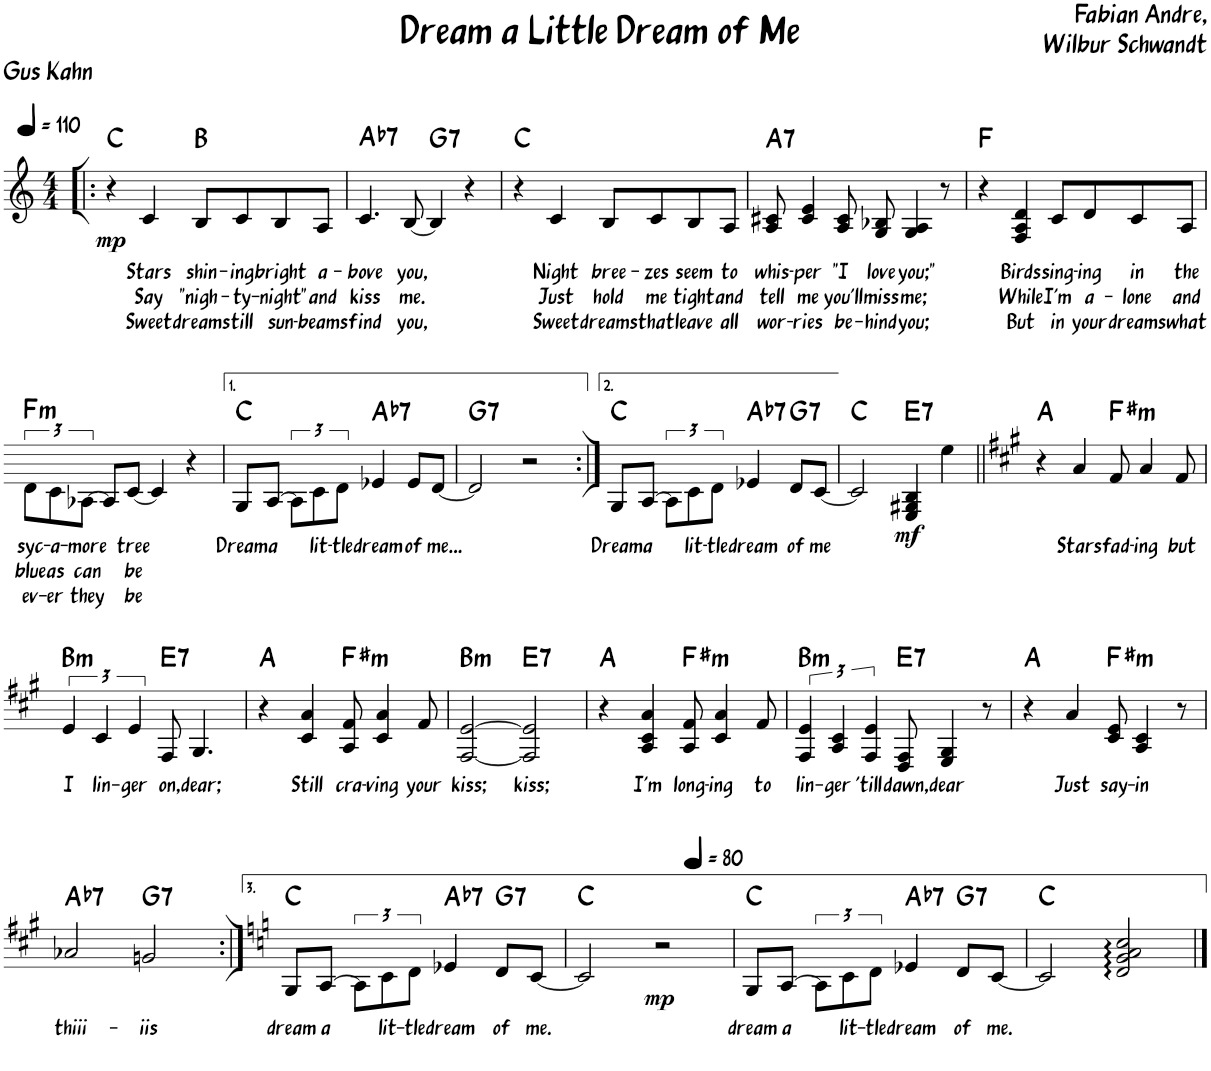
**kern	**text	**text	**text	**dynam	**harte
*part1	*part1	*part1	*part1	*part1	*part1
*staff1	*staff1	*staff1	*staff1	*staff1	*
*I"Piano	*	*	*	*	*
*I'Pno.	*	*	*	*	*
*clefG2	*	*	*	*	*
*k[]	*	*	*	*	*
*M4/4	*	*	*	*	*
*MM110	*	*	*	*	*
=1!|:	=1!|:	=1!|:	=1!|:	=1!|:	=1!|:
!	!	!	!	!LO:DY:b	!
4r	.	.	.	mp	C:maj
!	!LO:LY:b	!LO:LY:b	!LO:LY:b	!	!
4c/	Stars	Say	Sweet	.	.
!	!LO:LY:b	!LO:LY:b	!LO:LY:b	!	!
8B/L	shin-	"nigh-	dreams	.	B:maj
!	!LO:LY:b	!LO:LY:b	!LO:LY:b	!	!
8c/	-ing	-ty-	till	.	.
!	!LO:LY:b	!LO:LY:b	!LO:LY:b	!	!
8B/	bright	-night"	sun-	.	.
!	!LO:LY:b	!LO:LY:b	!LO:LY:b	!	!
8A/J	a-	and	-beams	.	.
=2	=2	=2	=2	=2	=2
!	!LO:LY:b	!LO:LY:b	!LO:LY:b	!	!LO:H:kt=7
4.c/	-bove	kiss	find	.	Ab:7
!	!LO:LY:b	!LO:LY:b	!LO:LY:b	!	!
[8B/	you,	me.	you,	.	.
!	!	!	!	!	!LO:H:kt=7
4B/]	.	.	.	.	G:7
4r	.	.	.	.	.
=3	=3	=3	=3	=3	=3
4r	.	.	.	.	C:maj
!	!LO:LY:b	!LO:LY:b	!LO:LY:b	!	!
4c/	Night	Just	Sweet	.	.
!	!LO:LY:b	!LO:LY:b	!LO:LY:b	!	!
8B/L	bree-	hold	dreams	.	.
!	!LO:LY:b	!LO:LY:b	!LO:LY:b	!	!
8c/	-zes	me	that	.	.
!	!LO:LY:b	!LO:LY:b	!LO:LY:b	!	!
8B/	seem	tight	leave	.	.
!	!LO:LY:b	!LO:LY:b	!LO:LY:b	!	!
8A/J	to	and	all	.	.
=4	=4	=4	=4	=4	=4
!	!LO:LY:b	!LO:LY:b	!LO:LY:b	!	!LO:H:kt=7
8A/ 8c#X/	whis-	tell	wor-	.	A:7
!	!LO:LY:b	!LO:LY:b	!LO:LY:b	!	!
4c#/ 4e/	-per	me	-ries	.	.
!	!LO:LY:b	!LO:LY:b	!LO:LY:b	!	!
8A/ 8c#/	"I	you'll	be-	.	.
!	!LO:LY:b	!LO:LY:b	!LO:LY:b	!	!
8G/ 8B-X/	love	miss	-hind	.	.
!	!LO:LY:b	!LO:LY:b	!LO:LY:b	!	!
4G/ 4A/	you;"	me;	you;	.	.
8r	.	.	.	.	.
=5	=5	=5	=5	=5	=5
4r	.	.	.	.	F:maj
!	!LO:LY:b	!LO:LY:b	!LO:LY:b	!	!
4F/ 4A/ 4d/	Birds	While	But	.	.
!	!LO:LY:b	!LO:LY:b	!LO:LY:b	!	!
8c/L	sing-	I'm	in	.	.
!	!LO:LY:b	!LO:LY:b	!LO:LY:b	!	!
8d/	-ing	a-	your	.	.
!	!LO:LY:b	!LO:LY:b	!LO:LY:b	!	!
8c/	in	-lone	dreams	.	.
!	!LO:LY:b	!LO:LY:b	!LO:LY:b	!	!
8A/J	the	and	what	.	.
!!LO:LB:g=z
=6	=6	=6	=6	=6	=6
!	!LO:LY:b	!LO:LY:b	!LO:LY:b	!	!LO:H:kt=m
12d\L	syc-	blue	ev-	.	F:min
!	!LO:LY:b	!LO:LY:b	!LO:LY:b	!	!
12c\	-a-	as	-er	.	.
!	!LO:LY:b	!LO:LY:b	!LO:LY:b	!	!
[12A-X\J	-more	can	they	.	.
8A-/L]	.	.	.	.	.
!	!LO:LY:b	!LO:LY:b	!LO:LY:b	!	!
[8c/J	tree	be	be	.	.
4c/]	.	.	.	.	.
4r	.	.	.	.	.
=7	=7	=7	=7	=7	=7
!	!LO:LY:b	!	!	!	!
8G/L	Dream	.	.	.	C:maj
!	!LO:LY:b	!	!	!	!
[8A/J	a	.	.	.	.
12A\L]	.	.	.	.	.
!	!LO:LY:b	!	!	!	!
12c\	lit-	.	.	.	.
!	!LO:LY:b	!	!	!	!
12d\J	-tle	.	.	.	.
!	!LO:LY:b	!	!	!	!LO:H:kt=7
4e-X/	dream	.	.	.	Ab:7
!	!LO:LY:b	!	!	!	!
8e-/L	of	.	.	.	.
!	!LO:LY:b	!	!	!	!
[8d/J	me...	.	.	.	.
=8	=8	=8	=8	=8	=8
!	!	!	!	!	!LO:H:kt=7
2d/]	.	.	.	.	G:7
2r	.	.	.	.	.
=9:|!	=9:|!	=9:|!	=9:|!	=9:|!	=9:|!
!	!LO:LY:b	!	!	!	!
8G/L	Dream	.	.	.	C:maj
!	!LO:LY:b	!	!	!	!
[8A/J	a	.	.	.	.
12A\L]	.	.	.	.	.
!	!LO:LY:b	!	!	!	!
12c\	lit-	.	.	.	.
!	!LO:LY:b	!	!	!	!
12d\J	-tle	.	.	.	.
!	!LO:LY:b	!	!	!	!LO:H:kt=7
4e-X/	dream	.	.	.	Ab:7
!	!LO:LY:b	!	!	!	!LO:H:kt=7
8d/L	of	.	.	.	G:7
!	!LO:LY:b	!	!	!	!
[8c/J	me	.	.	.	.
=10	=10	=10	=10	=10	=10
2c/]	.	.	.	.	C:maj
!	!	!	!	!LO:DY:b	!LO:H:kt=7
4E/ 4G#X/ 4B/	.	.	.	mf	E:7
4ee\	.	.	.	.	.
=11||	=11||	=11||	=11||	=11||	=11||
*k[f#c#g#]	*	*	*	*	*
4r	.	.	.	.	A:maj
!	!LO:LY:b	!	!	!	!
4a/	Stars	.	.	.	.
!	!LO:LY:b	!	!	!	!LO:H:kt=m
8f#/	fad-	.	.	.	F#:min
!	!LO:LY:b	!	!	!	!
4a/	-ing	.	.	.	.
!	!LO:LY:b	!	!	!	!
8f#/	but	.	.	.	.
!!LO:LB:g=z
=12	=12	=12	=12	=12	=12
!	!LO:LY:b	!	!	!	!LO:H:kt=m
6e/	I	.	.	.	B:min
!	!LO:LY:b	!	!	!	!
6c#/	lin-	.	.	.	.
!	!LO:LY:b	!	!	!	!
6e/	-ger	.	.	.	.
!	!LO:LY:b	!	!	!	!LO:H:kt=7
8F#/	on,	.	.	.	E:7
!	!LO:LY:b	!	!	!	!
4.G#/	dear;	.	.	.	.
=13	=13	=13	=13	=13	=13
4r	.	.	.	.	A:maj
!	!LO:LY:b	!	!	!	!
4c#/ 4a/	Still	.	.	.	.
!	!LO:LY:b	!	!	!	!LO:H:kt=m
8A/ 8f#/	cra-	.	.	.	F#:min
!	!LO:LY:b	!	!	!	!
4c#/ 4a/	-ving	.	.	.	.
!	!LO:LY:b	!	!	!	!
8f#/	your	.	.	.	.
=14	=14	=14	=14	=14	=14
!	!LO:LY:b	!	!	!	!LO:H:kt=m
[2F#/ [2e/	kiss;	.	.	.	B:min
!	!LO:LY:b	!	!	!	!LO:H:kt=7
2F#/] 2e/]	kiss;	.	.	.	E:7
=15	=15	=15	=15	=15	=15
4r	.	.	.	.	A:maj
!	!LO:LY:b	!	!	!	!
4A/ 4c#/ 4a/	I'm	.	.	.	.
!	!LO:LY:b	!	!	!	!LO:H:kt=m
8A/ 8f#/	long-	.	.	.	F#:min
!	!LO:LY:b	!	!	!	!
4c#/ 4a/	-ing	.	.	.	.
!	!LO:LY:b	!	!	!	!
8f#/	to	.	.	.	.
=16	=16	=16	=16	=16	=16
!	!LO:LY:b	!	!	!	!LO:H:kt=m
6F#/ 6e/	lin-	.	.	.	B:min
!	!LO:LY:b	!	!	!	!
6A/ 6c#/	-ger	.	.	.	.
!	!LO:LY:b	!	!	!	!
6F#/ 6e/	'till	.	.	.	.
!	!LO:LY:b	!	!	!	!LO:H:kt=7
8D/ 8F#/	dawn,	.	.	.	E:7
!	!LO:LY:b	!	!	!	!
4E/ 4G#/	dear	.	.	.	.
8r	.	.	.	.	.
=17	=17	=17	=17	=17	=17
4r	.	.	.	.	A:maj
!	!LO:LY:b	!	!	!	!
4a/	Just	.	.	.	.
!	!LO:LY:b	!	!	!	!LO:H:kt=m
8c#/ 8e/	say-	.	.	.	F#:min
!	!LO:LY:b	!	!	!	!
4A/ 4c#/	-in	.	.	.	.
8r	.	.	.	.	.
!!LO:LB:g=z
=18	=18	=18	=18	=18	=18
!	!LO:LY:b	!	!	!	!LO:H:kt=7
2a-X/	thiii-	.	.	.	Ab:7
!	!LO:LY:b	!	!	!	!LO:H:kt=7
2gn/	-iis	.	.	.	G:7
=19:|!	=19:|!	=19:|!	=19:|!	=19:|!	=19:|!
*k[]	*	*	*	*	*
!	!LO:LY:b	!	!	!	!
8G/L	dream	.	.	.	C:maj
!	!LO:LY:b	!	!	!	!
[8A/J	a	.	.	.	.
12A\L]	.	.	.	.	.
!	!LO:LY:b	!	!	!	!
12c\	lit-	.	.	.	.
!	!LO:LY:b	!	!	!	!
12d\J	-tle	.	.	.	.
!	!LO:LY:b	!	!	!	!LO:H:kt=7
4e-X/	dream	.	.	.	Ab:7
!	!LO:LY:b	!	!	!	!LO:H:kt=7
8d/L	of	.	.	.	G:7
!	!LO:LY:b	!	!	!	!
[8c/J	me.	.	.	.	.
=20	=20	=20	=20	=20	=20
2c/]	.	.	.	.	C:maj
!	!	!	!	!LO:DY:b	!
2r	.	.	.	mp	.
=21	=21	=21	=21	=21	=21
*MM80	*	*	*	*	*
!	!LO:LY:b	!	!	!	!
8G/L	dream	.	.	.	C:maj
!	!LO:LY:b	!	!	!	!
[8A/J	a	.	.	.	.
12A\L]	.	.	.	.	.
!	!LO:LY:b	!	!	!	!
12c\	lit-	.	.	.	.
!	!LO:LY:b	!	!	!	!
12d\J	-tle	.	.	.	.
!	!LO:LY:b	!	!	!	!LO:H:kt=7
4e-X/	dream	.	.	.	Ab:7
!	!LO:LY:b	!	!	!	!LO:H:kt=7
8d/L	of	.	.	.	G:7
!	!LO:LY:b	!	!	!	!
[8c/J	me.	.	.	.	.
=22	=22	=22	=22	=22	=22
2c/]	.	.	.	.	C:maj
2d/: 2g/: 2a/: 2cc/:	.	.	.	.	.
==	==	==	==	==	==
*-	*-	*-	*-	*-	*-
